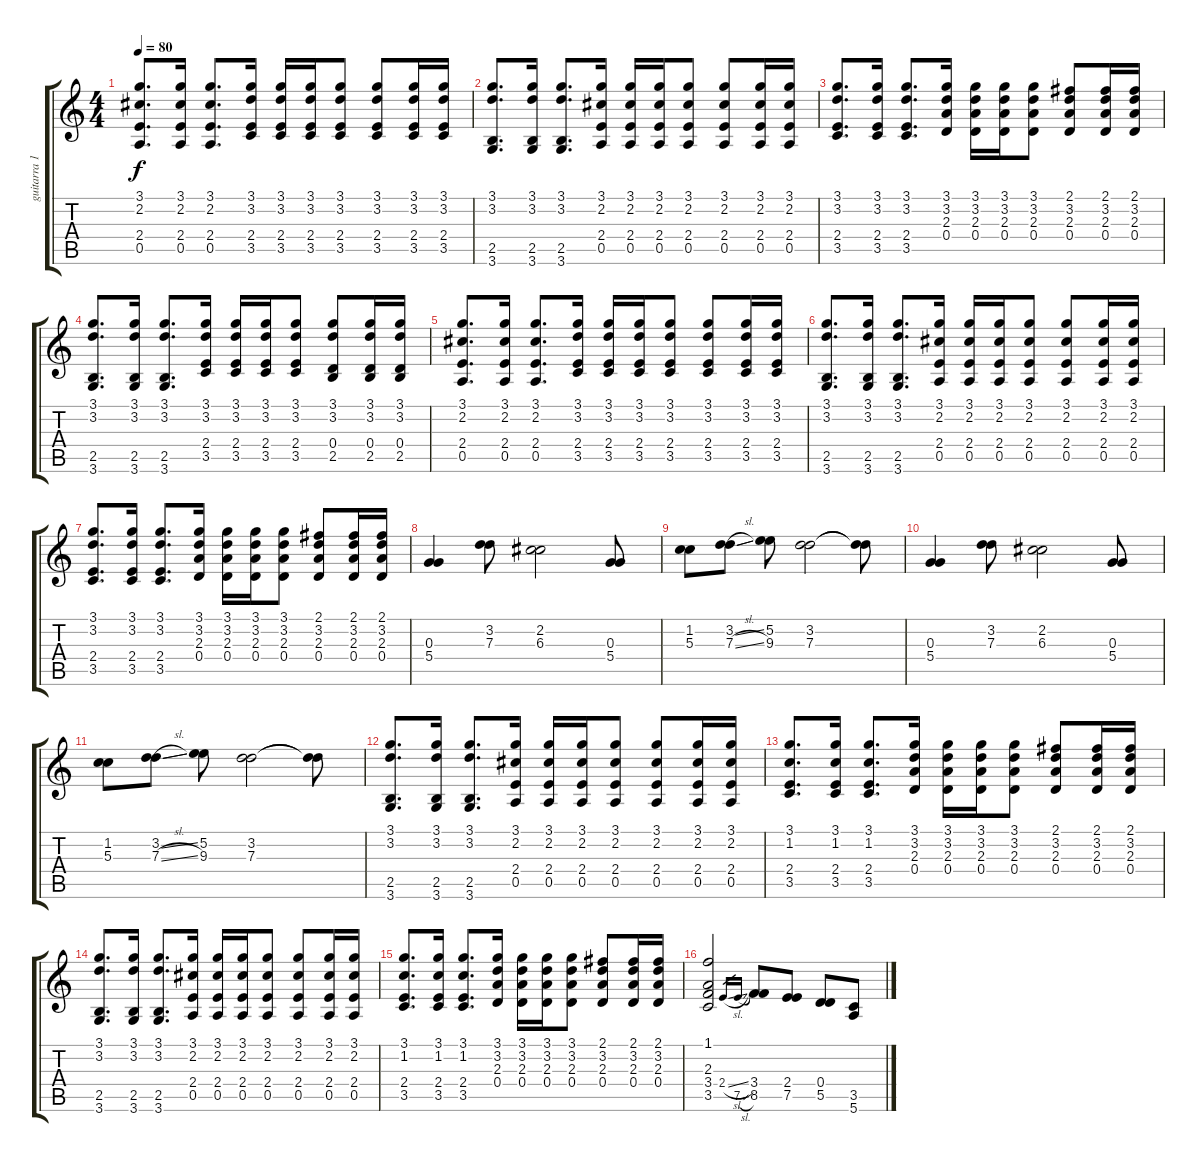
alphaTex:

\track ("guitarra 1" "guitarra 1") {instrument acousticguitarsteel}
\staff {score tabs}
\tuning (E4 B3 G3 D3 A2 E2) {hide}
\ts (4 4)
\tempo 80
\clef g2
\ks c
(3.1 2.2 2.4 0.5).8{d dy f} (3.1 2.2 2.4 0.5).16 (3.1 2.2 2.4 0.5).8{d} (3.1 3.2 2.4 3.5).16 (3.1 3.2 2.4 3.5).16 (3.1 3.2 2.4 3.5).16 (3.1 3.2 2.4 3.5).8 (3.1 3.2 2.4 3.5).8 (3.1 3.2 2.4 3.5).16 (3.1 3.2 2.4 3.5).16 |
(3.1 3.2 2.5 3.6).8{d} (3.1 3.2 2.5 3.6).16 (3.1 3.2 2.5 3.6).8{d} (3.1 2.2 2.4 0.5).16 (3.1 2.2 2.4 0.5).16 (3.1 2.2 2.4 0.5).16 (3.1 2.2 2.4 0.5).8 (3.1 2.2 2.4 0.5).8 (3.1 2.2 2.4 0.5).16 (3.1 2.2 2.4 0.5).16 |
(3.1 3.2 2.4 3.5).8{d} (3.1 3.2 2.4 3.5).16 (3.1 3.2 2.4 3.5).8{d} (3.1 3.2 2.3 0.4).16 (3.1 3.2 2.3 0.4).16 (3.1 3.2 2.3 0.4).16 (3.1 3.2 2.3 0.4).8 (2.1 3.2 2.3 0.4).8 (2.1 3.2 2.3 0.4).16 (2.1 3.2 2.3 0.4).16 |
(3.1 3.2 2.5 3.6).8{d} (3.1 3.2 2.5 3.6).16 (3.1 3.2 2.5 3.6).8{d} (3.1 3.2 2.4 3.5).16 (3.1 3.2 2.4 3.5).16 (3.1 3.2 2.4 3.5).16 (3.1 3.2 2.4 3.5).8 (3.1 3.2 0.4 2.5).8 (3.1 3.2 0.4 2.5).16 (3.1 3.2 0.4 2.5).16 |
(3.1 2.2 2.4 0.5).8{d} (3.1 2.2 2.4 0.5).16 (3.1 2.2 2.4 0.5).8{d} (3.1 3.2 2.4 3.5).16 (3.1 3.2 2.4 3.5).16 (3.1 3.2 2.4 3.5).16 (3.1 3.2 2.4 3.5).8 (3.1 3.2 2.4 3.5).8 (3.1 3.2 2.4 3.5).16 (3.1 3.2 2.4 3.5).16 |
(3.1 3.2 2.5 3.6).8{d} (3.1 3.2 2.5 3.6).16 (3.1 3.2 2.5 3.6).8{d} (3.1 2.2 2.4 0.5).16 (3.1 2.2 2.4 0.5).16 (3.1 2.2 2.4 0.5).16 (3.1 2.2 2.4 0.5).8 (3.1 2.2 2.4 0.5).8 (3.1 2.2 2.4 0.5).16 (3.1 2.2 2.4 0.5).16 |
(3.1 3.2 2.4 3.5).8{d} (3.1 3.2 2.4 3.5).16 (3.1 3.2 2.4 3.5).8{d} (3.1 3.2 2.3 0.4).16 (3.1 3.2 2.3 0.4).16 (3.1 3.2 2.3 0.4).16 (3.1 3.2 2.3 0.4).8 (2.1 3.2 2.3 0.4).8 (2.1 3.2 2.3 0.4).16 (2.1 3.2 2.3 0.4).16 |
(0.3 5.4).4{volume 16} (3.2 7.3).8 (2.2 6.3).2 (0.3 5.4).8 |
(1.2 5.3).8 (3.2{sl} 7.3{sl}).8 (5.2 9.3).8 (3.2 7.3).2 (3.2{t} 7.3{t}).8 |
(0.3 5.4).4 (3.2 7.3).8 (2.2 6.3).2 (0.3 5.4).8 |
(1.2 5.3).8 (3.2{sl} 7.3{sl}).8 (5.2 9.3).8 (3.2 7.3).2 (3.2{t} 7.3{t}).8 |
(3.1 3.2 2.5 3.6).8{d volume 5} (3.1 3.2 2.5 3.6).16 (3.1 3.2 2.5 3.6).8{d} (3.1 2.2 2.4 0.5).16 (3.1 2.2 2.4 0.5).16 (3.1 2.2 2.4 0.5).16 (3.1 2.2 2.4 0.5).8 (3.1 2.2 2.4 0.5).8 (3.1 2.2 2.4 0.5).16 (3.1 2.2 2.4 0.5).16 |
(3.1 1.2 2.4 3.5).8{d} (3.1 1.2 2.4 3.5).16 (3.1 1.2 2.4 3.5).8{d} (3.1 3.2 2.3 0.4).16 (3.1 3.2 2.3 0.4).16 (3.1 3.2 2.3 0.4).16 (3.1 3.2 2.3 0.4).8 (2.1 3.2 2.3 0.4).8 (2.1 3.2 2.3 0.4).16 (2.1 3.2 2.3 0.4).16 |
(3.1 3.2 2.5 3.6).8{d} (3.1 3.2 2.5 3.6).16 (3.1 3.2 2.5 3.6).8{d} (3.1 2.2 2.4 0.5).16 (3.1 2.2 2.4 0.5).16 (3.1 2.2 2.4 0.5).16 (3.1 2.2 2.4 0.5).8 (3.1 2.2 2.4 0.5).8 (3.1 2.2 2.4 0.5).16 (3.1 2.2 2.4 0.5).16 |
(3.1 1.2 2.4 3.5).8{d} (3.1 1.2 2.4 3.5).16 (3.1 1.2 2.4 3.5).8{d} (3.1 3.2 2.3 0.4).16 (3.1 3.2 2.3 0.4).16 (3.1 3.2 2.3 0.4).16 (3.1 3.2 2.3 0.4).8 (2.1 3.2 2.3 0.4).8 (2.1 3.2 2.3 0.4).16 (2.1 3.2 2.3 0.4).16 |
(1.1 2.3 3.4 3.5).2{volume 16} 2.4{sl}.16{gr} 7.5{sl}.16{gr} (3.4 8.5).8 (2.4 7.5).8 (0.4 5.5).8 (3.5 5.6).8
